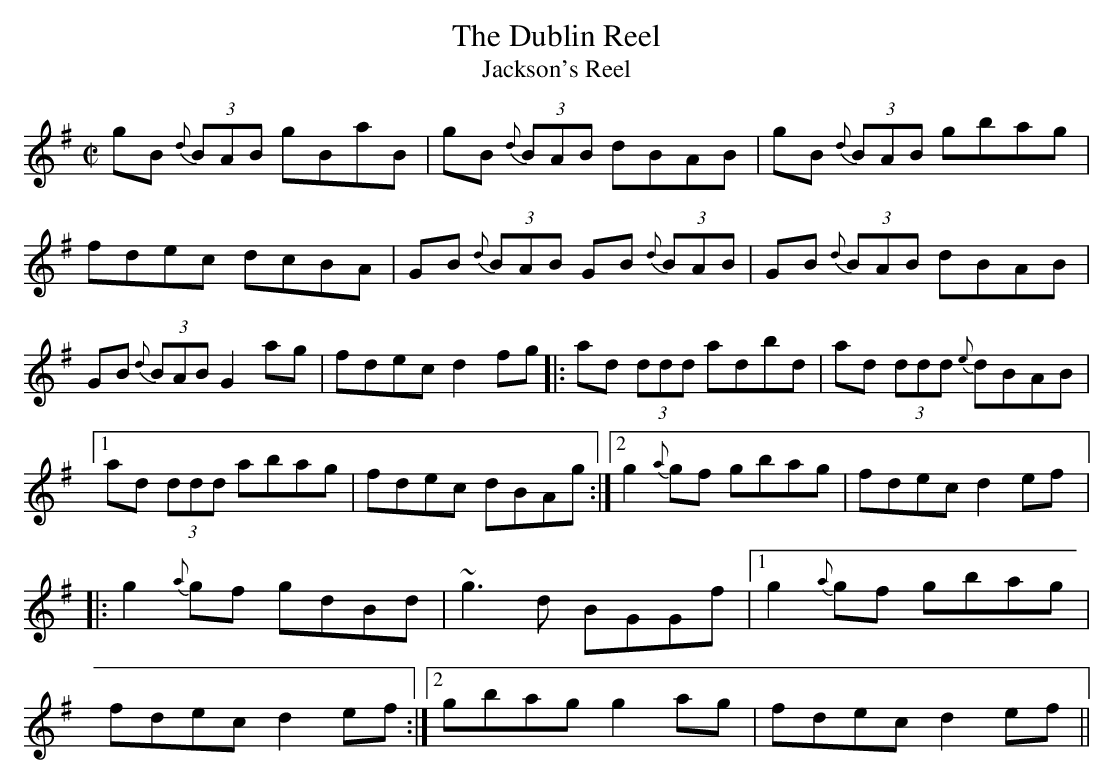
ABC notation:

X:1
T:Dublin Reel, The
T:Jackson's Reel
M:C|
K:G
gB {d}(3BAB gBaB|gB {d}(3BAB dBAB|gB {d}(3BAB gbag|fdec dcBA|\
GB {d}(3BAB GB {d}(3BAB|GB {d}(3BAB dBAB|\
GB {d}(3BAB G2 ag|fdec d2fg|:\
ad (3ddd adbd|ad (3ddd {e}dBAB|1 ad (3ddd abag|fdec dBAg:|2\
g2{a}gf gbag|fdec d2ef|:\
g2 {a}gf gdBd|~g3d BGGf|1 g2 {a}gf gbag|fdec d2ef:|2\
gbag g2ag|fdec d2ef||
